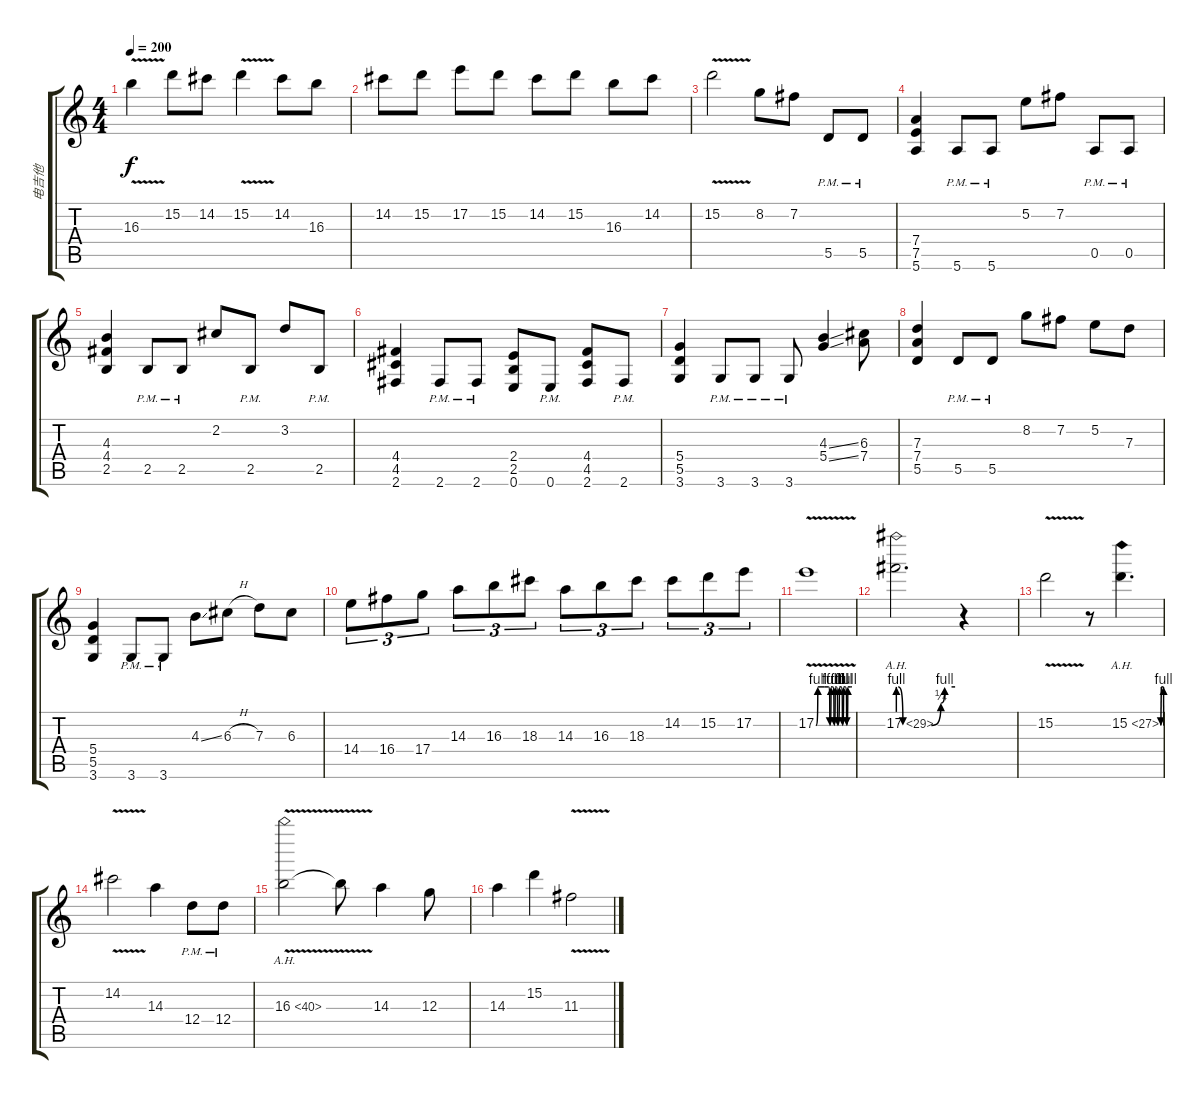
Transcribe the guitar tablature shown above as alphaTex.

\track ("电吉他" "电吉他") {instrument distortionguitar}
\staff {score tabs}
\tuning (E4 B3 G3 D3 A2 E2) {hide}
\ts (4 4)
\tempo 200
\clef g2
\ks c
16.3{v}.4{dy f} 15.2.8 14.2.8 15.2{v}.4 14.2.8 16.3.8 |
14.2.8 15.2.8 17.2.8 15.2.8 14.2.8 15.2.8 16.3.8 14.2.8 |
15.2{v}.2 8.2.8 7.2.8 5.5{pm}.8 5.5{pm}.8 |
(7.4 7.5 5.6).4 5.6{pm}.8 5.6{pm}.8 5.2.8 7.2.8 0.5{pm}.8 0.5{pm}.8 |
(4.3 4.4 2.5).4 2.5{pm}.8 2.5{pm}.8 2.2.8 2.5{pm}.8 3.2.8 2.5{pm}.8 |
(4.4 4.5 2.6).4 2.6{pm}.8 2.6{pm}.8 (2.4 2.5 0.6).8 0.6{pm}.8 (4.4 4.5 2.6).8 2.6{pm}.8 |
(5.4 5.5 3.6).4 3.6{pm}.8 3.6{pm}.8 3.6{pm}.8 (4.3{ss} 5.4{ss}).4 (6.3 7.4).8 |
(7.3 7.4 5.5).4 5.5{pm}.8 5.5{pm}.8 8.2.8 7.2.8 5.2.8 7.3.8 |
(5.4 5.5 3.6).4 3.6{pm}.8 3.6{pm}.8 4.3{ss}.8 6.3{h}.8 7.3.8 6.3.8 |
14.4.8{tu (3 2)} 16.4.8{tu (3 2)} 17.4.8{tu (3 2)} 14.3.8{tu (3 2)} 16.3.8{tu (3 2)} 18.3.8{tu (3 2)} 14.3.8{tu (3 2)} 16.3.8{tu (3 2)} 18.3.8{tu (3 2)} 14.2.8{tu (3 2)} 15.2.8{tu (3 2)} 17.2.8{tu (3 2)} |
17.2{be (custom 0 0 3 4 14 4 21 4 23 0 25 4 28 4 30 0 32 4 34 4 36 0 39 4 42 4 44 0 46 4 49 4 51 0 53 4 58 4 60 4) v}.1 |
17.2{be (custom 0 4 5 0 35 0 45 1 49 4 60 4) ah 12}.2{d} r.4 |
15.2{v}.2 r.8 15.2{be (custom 0 0 2 4 34 4 40 0 60 0) ah 12}.4{d} |
14.2{v}.2 14.3.4 12.4{pm}.8 12.4{pm}.8 |
16.3{ah 24 v}.2 16.3{t}.8 14.3.4 12.3.8 |
14.3.4 15.2.4 11.3{v}.2
